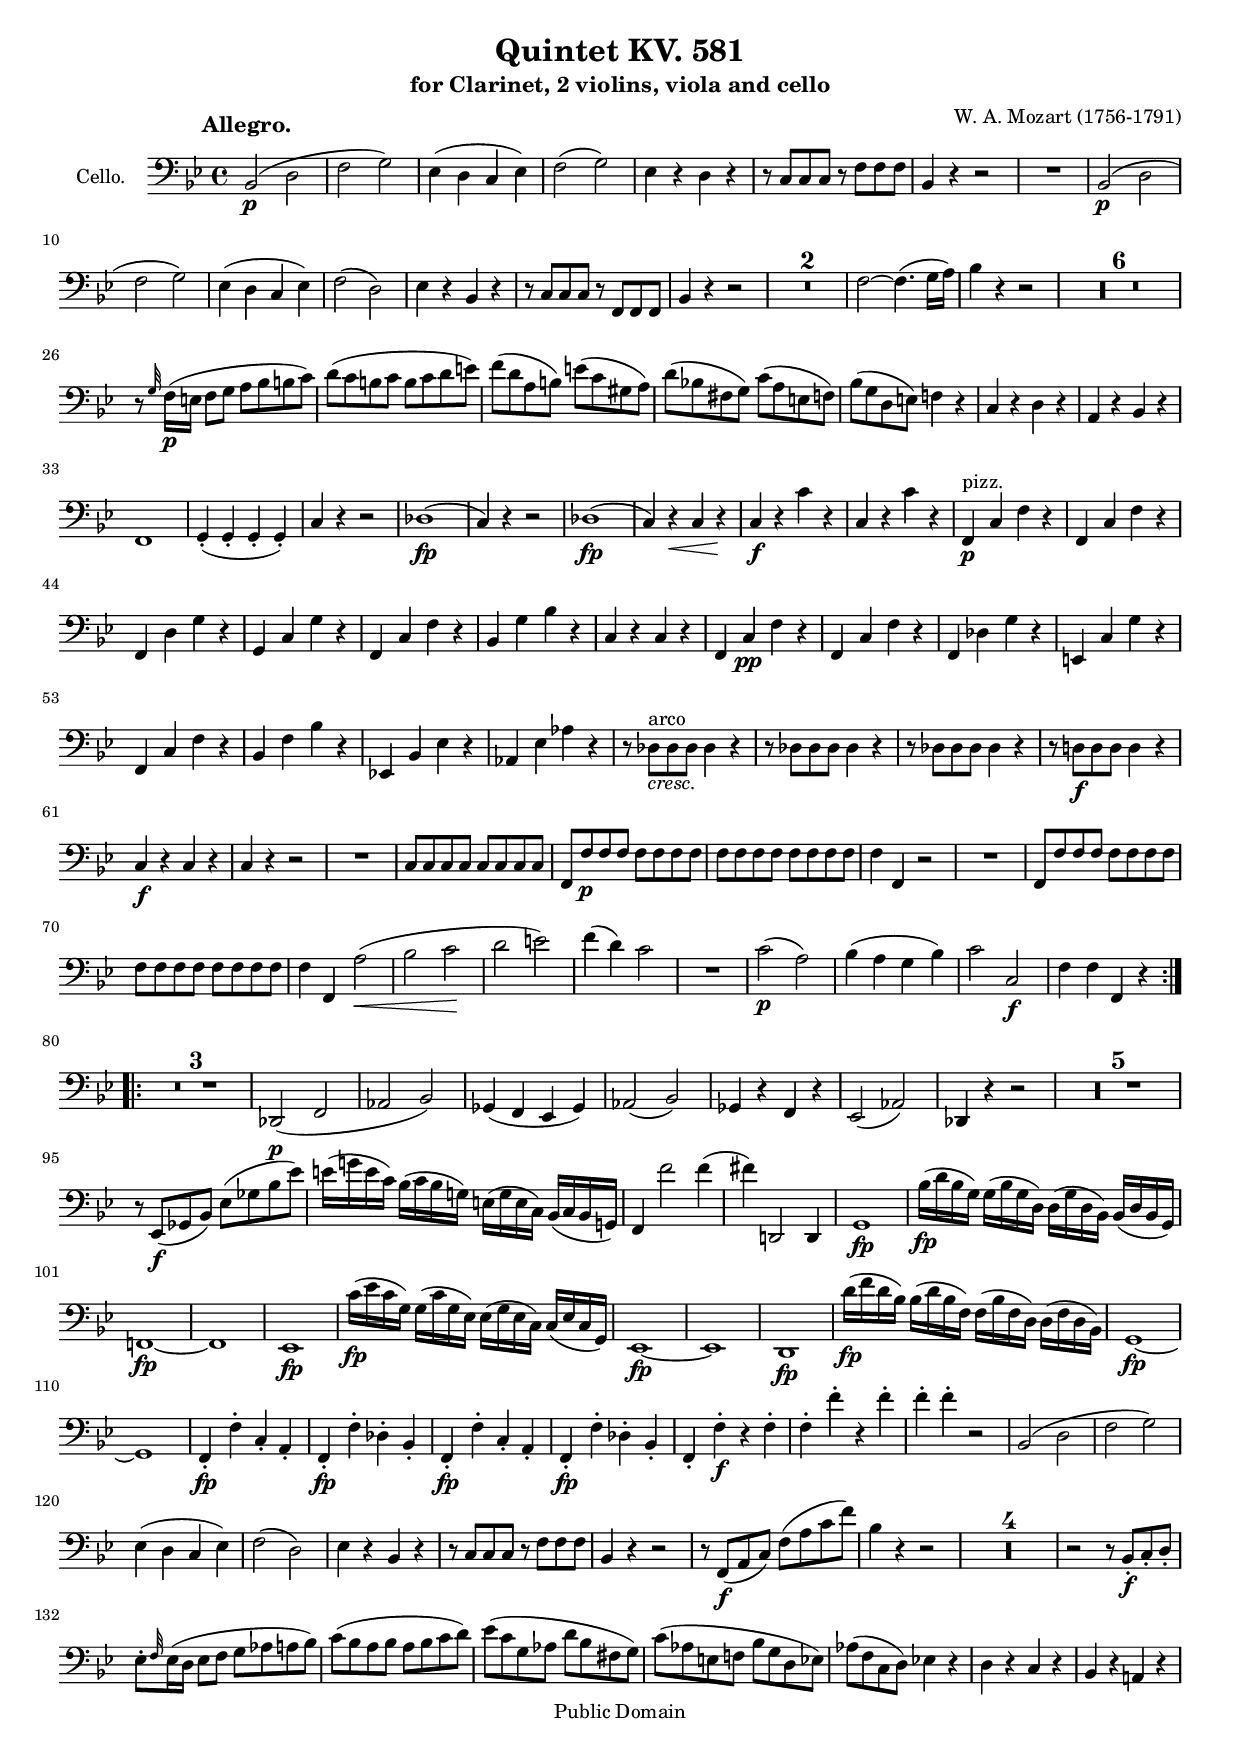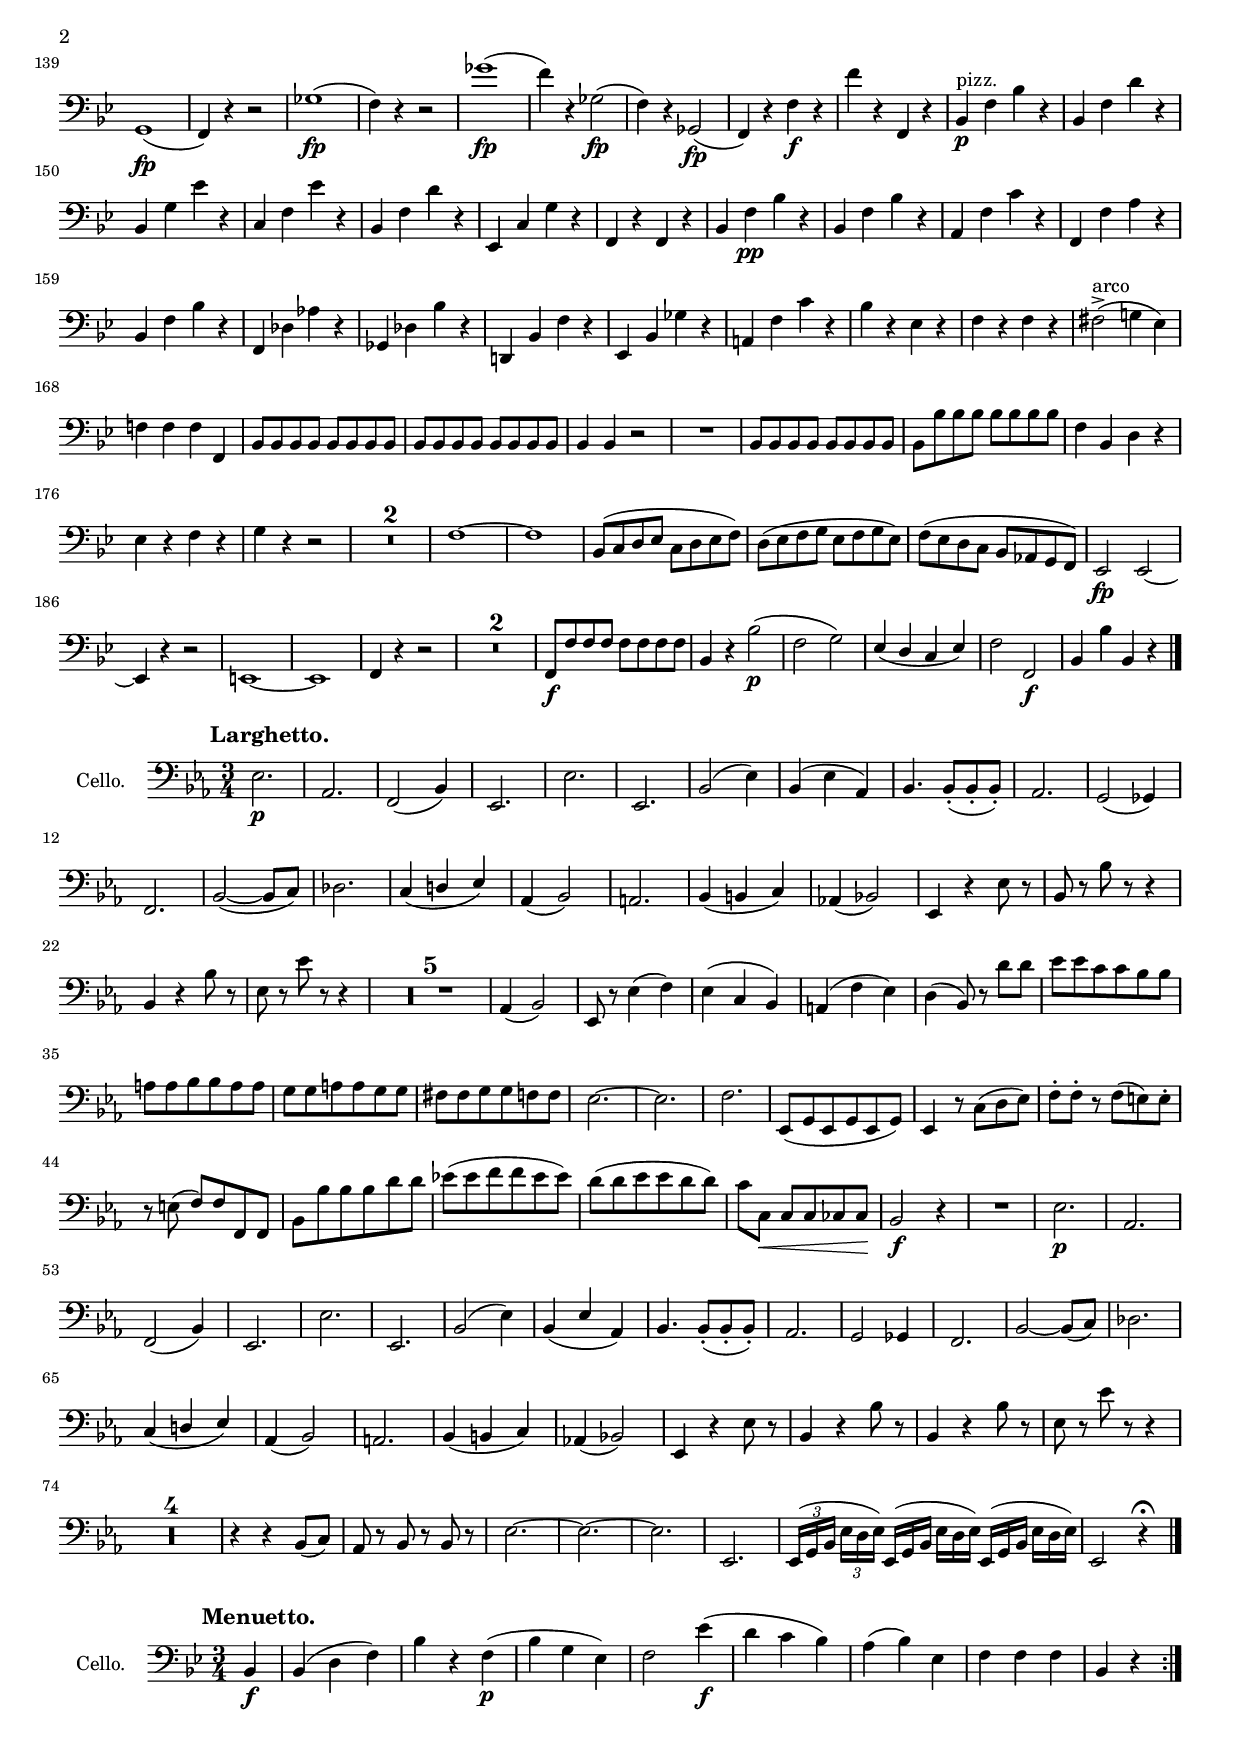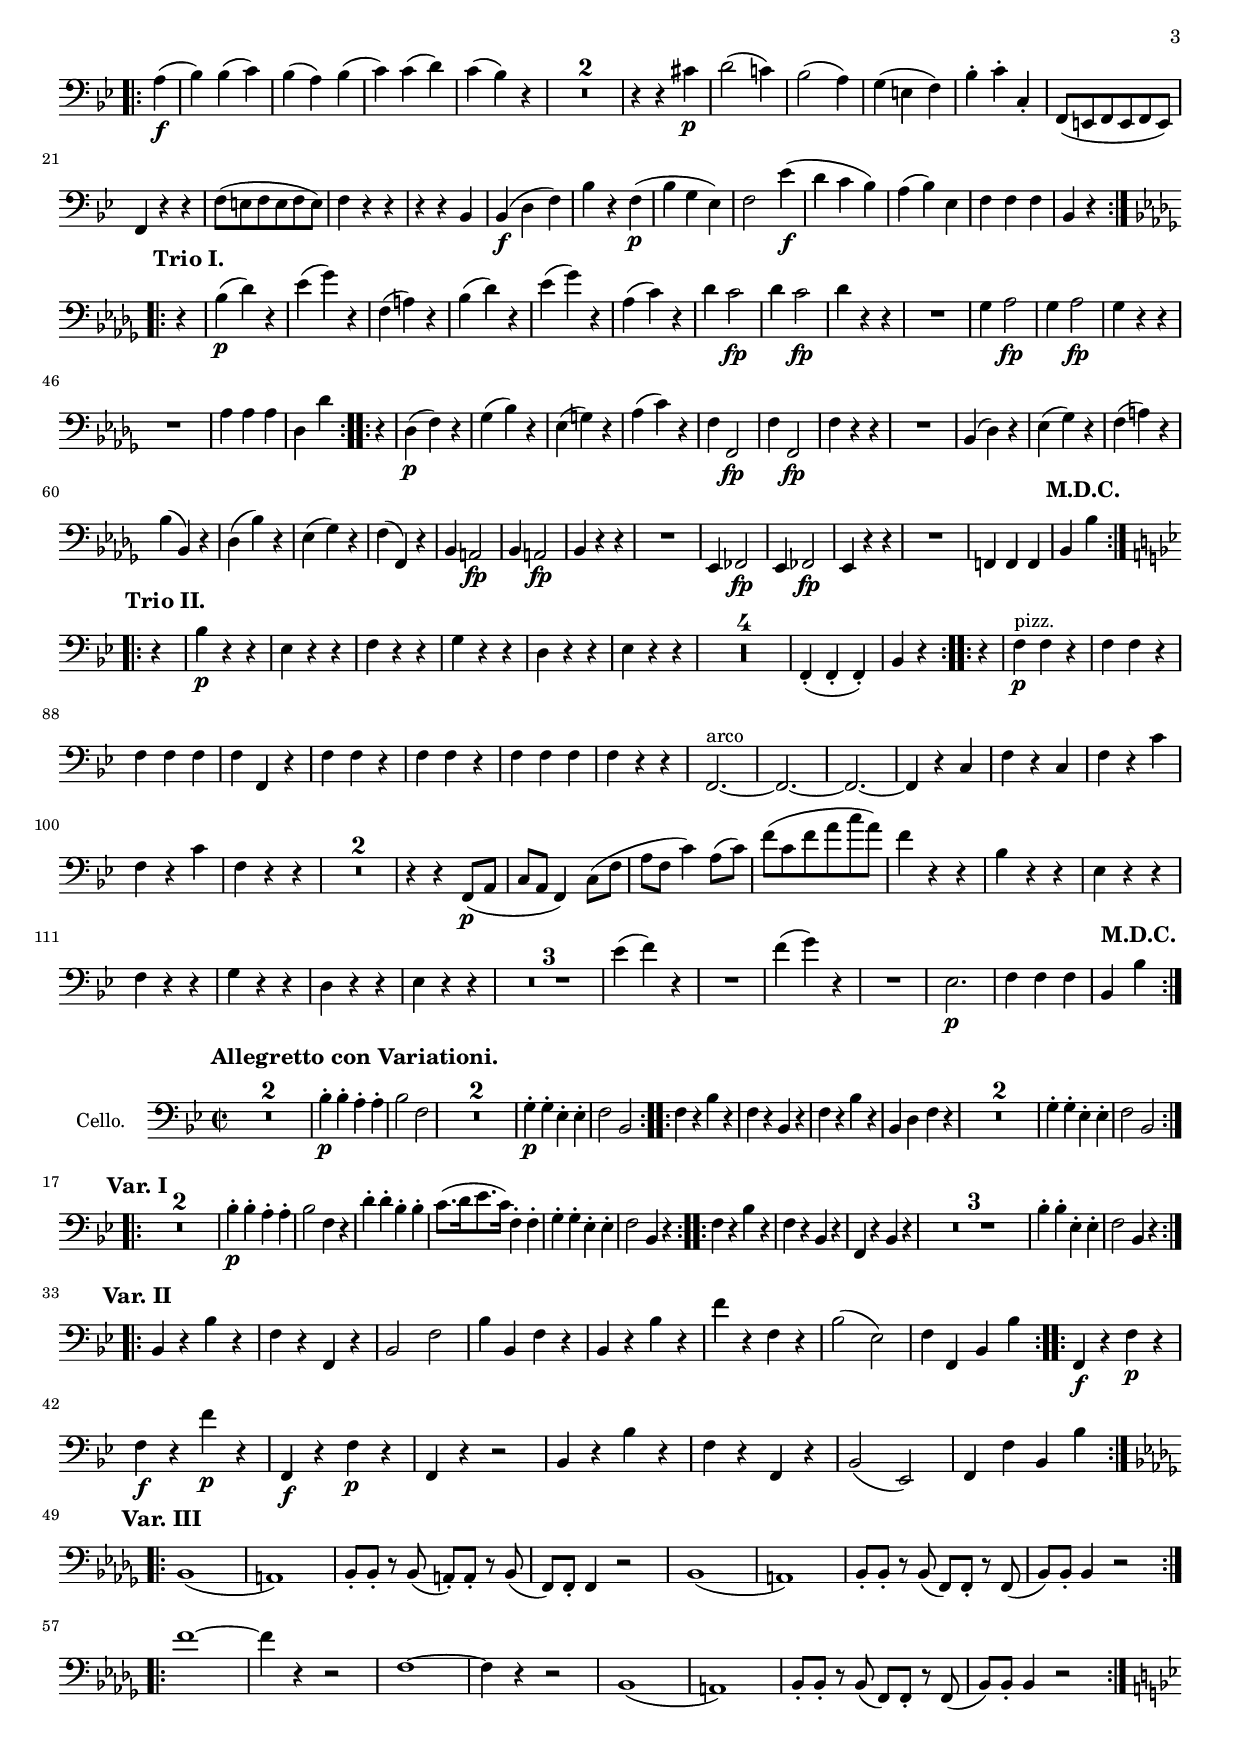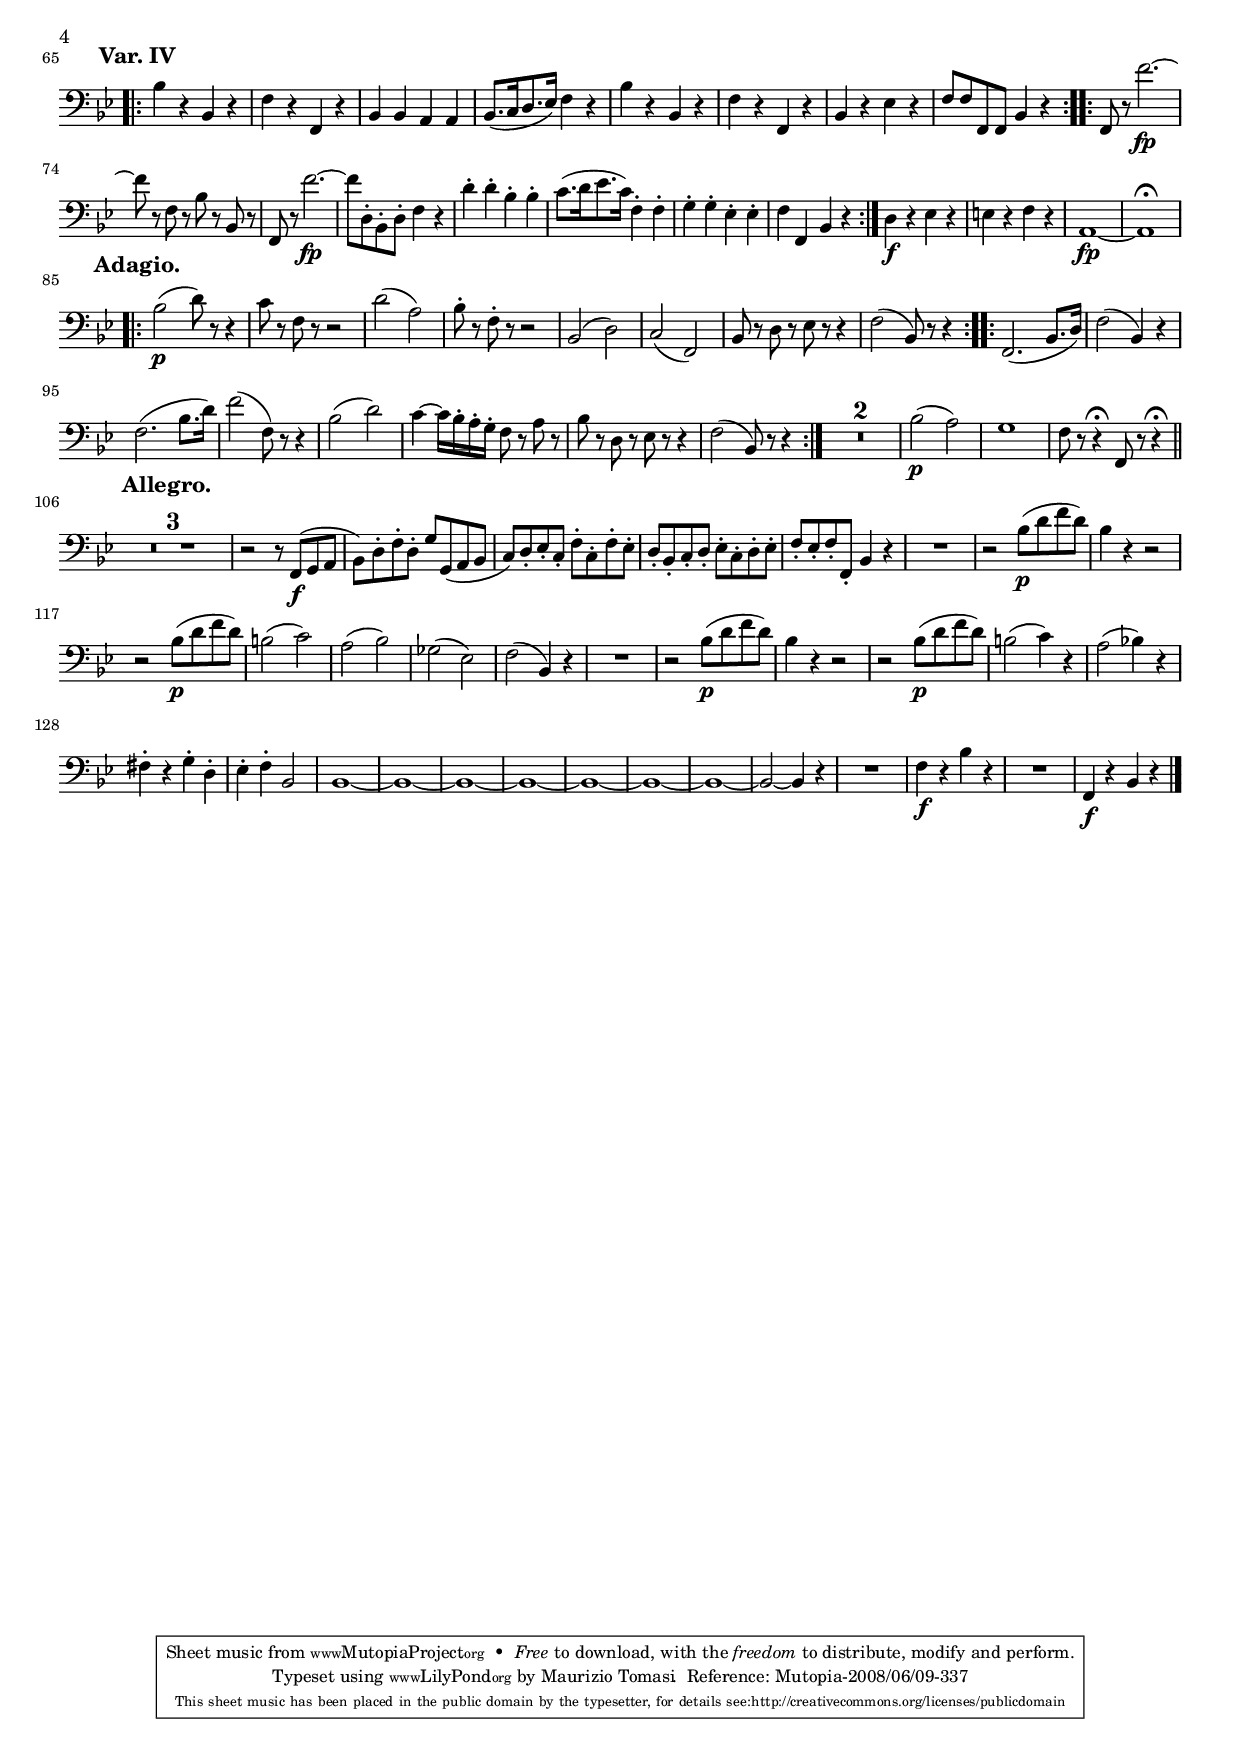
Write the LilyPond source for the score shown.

%%% -*- LilyPond -*-

\version "2.10.10"

\include "defs.ly"

#(set-global-staff-size 17)

#(ly:set-option 'old-relative)
%%% -*- LilyPond -*-

\version "2.10.10"

celloFirstMov =  \relative a, {
    \key a \major
    \clef bass

    \noTupletBracket
    \set tupletSpannerDuration = #(ly:make-moment 1 4)

    \repeat volta 2 {
	a2(\p cis
	| e  fis)
	| d4( cis b  d)
	| e2(  fis)
	| d4 r cis r
	| r8  b[ b b] r  e[ e e]
	| a,4 r r2
	| R1
	| a2(\p cis

%%% 10
	| e  fis)
	| d4( cis b  d)
	| e2(  cis)
	| d4 r a r
	| r8  b[ b b] r  e,[ e e]
	| a4 r r2
	| R1*2
	| e'2 ~ e4.(  fis16[  gis)]
	| a4 r r2

%%% 20
	| R1*6
	| r8 \grace {
\override Stem   #'stroke-style = #"grace"
   \cue fis32 
  \revert Stem #'stroke-style }
  e16[(\p dis]  e8[ fis]  gis[ a ais  b)]
	|  cis[( b ais b]  ais[ b cis  dis)]
	|  e[( cis gis  ais)]  dis[( b fisis  gis)]
	|  cis[( a! eis  fis)]  b[( gis dis  e)]

%%% 30
	|  a[( fis cis  dis)] e!4 r
	| b r cis r
	| gis r a r
	| e1
	| fis4(-. fis-. fis-.  fis)-.
	| b r r2
	| c1(\fp
	|  b4) r r2
	| c1(\fp
	|  b4) r \< b  r\!

%%% 40
	| b\f r b' r
	| b, r b' r
	| e,,\p^\markup { pizz. } b' e r
	| e, b' e r
	| e, cis' fis r
	| fis, b fis' r
	| e, b' e r
	| a, fis' a r
	| b, r b r
	| e, b'\pp e r

%%% 50
	| e, b' e r
	| e, c' fis r
	| dis, b' fis' r
	| e, b' e r
	| a, e' a r
	| d,,! a' d r
	| g, d' g r
	| r8  c,[_\markup { \raise #-0.5 { \italic cresc. } }^\markup { arco }
              c c] c4 r
	| r8  c[ c c] c4 r
	| r8  c[ c c] c4 r

%%% 60
	| r8  cis![\f cis cis] cis4 r
	| b4\f r b r
	| b r r2
	| R1
	|  b8[ b b b]  b[ b b b]
	|  e,[ e'\p e e]  e[ e e e]
	|  e[ e e e]  e[ e e e]
	| e4 e, r2
	| R1
	|  e8[ e' e e]  e[ e e e]

%%% 70
	|  e[ e e e]  e[ e e e]
	| e4 e, gis'2( \<
	| a  b\!
	| cis  dis)
	| e4(  cis) b2
	| R1
	| b2(\p  gis)
	| a4( gis fis  a)
	| b2 b,\f
	| e4 e e, r
    }

    \repeat volta 2 {
        R1*3
	| \lowerDynamics c2(\p e
	| g  a)
	| f4( e d  f)
	| g2(  a)
	| f4 r e r
	| d2(  g)
	| c,4r r2

%%% 90
	| R1*5
	| r8  d8[(\f f  a)]  d[( f a  d)]
	|  dis16[( fis! dis  b)]  a[( b a  fis!)]  dis[( fis dis  b)]  a[( b a  fis!)]
	| e4 e''2 e4(
	|  eis) cis,,!2 cis4
	| fis1\fp

%%% 100
	|  a'16[(\fp cis a  fis)]  fis[( a fis  cis)] 
           cis[( fis cis  a)]  a[( cis a  fis)]
	| e!1\fp ~
	| e
	| d\fp
	|  b''16[(\fp d b  fis)]  fis[( b fis  d)]  d[( fis d  b)]  b[( d b  fis)]
	| d1\fp ~
	| d
	| cis\fp
	|  cis''16[(\fp e cis  a)]  a[( cis a  e)]  e[( a e  cis)]  cis[( e cis  a)]
	| fis1\fp ~

%%% 110
	| fis
	| e4-.\fp e'-. b-. gis-.
	| e-.\fp e'-. c-. a-.
	| e-.\fp e'-. b-. gis-.
	| e-.\fp e'-. c-. a-.
	| e-.\parentSF e'-.\f r e-.
	| e-. e'-. r e-.
	| e-. e-. r2

%%% 120
	| a,,2( cis
	| e  fis)
	| d4( cis b  d)
	| e2(  cis)
	| d4 r a r
	| r8  b[ b b] r  e[ e e]
	| a,4 r r2
	| r8  e[(\f gis  b)]  e[( gis b  e)]
	| a,4 r r2
	| R1*4

%%% 131
	| r2 r8  a,8[-.\f b-. cis-.]
	|  d[-. \grace {
\override Stem   #'stroke-style = #"grace"
   \cue e32 
  \revert Stem #'stroke-style }
 d16( cis]  d8[ e]  fis[ g gis  a)]
	|  b[( a gis a]  gis[ a b  cis)]
	|  d[( b fis g]  cis[ a eis  fis)]
	|  b[( g dis e!]  a[ fis cis  d)]
	|  g[( e b  cis)] d!4 r
	| cis r b r
	| a r gis! r
	| \lowerDynamics fis1(\fp

%%% 140
	|  e4) r r2
	| f'1(\fp
	|  e4) r r2
	| f'1(\fp
	|  e4) r f,2(\fp
	|  e4) r f,2(\fp
	|  e4) r e'\f r
	| e' r e,, r
	| a\p^\markup { pizz. } e' a r
	| a, e' cis' r

%%% 150
	| a, fis' d' r
	| b, e d' r
	| a, e' cis' r
	| d,, b' fis' r
	| e, r e r
	| a e'\pp a r
	| a, e' a r
	| gis, e' b' r
	| e,, e' gis r
	| a, e' a r

%%% 160
	| e, c' g' r
	| f, c' a' r
	| cis,,! a' e' r
	| d, a' f' r
	| gis,! e' b' r
	| a r d, r
	| e r e r
	| eis2(->^\markup { arco } fis!4  d)
	| e! e e e,
	|  a8[ a a a]  a[ a a a]

%%% 170
	|  a[ a a a]  a[ a a a]
	| a4 a r2
	| R1
	|  a8[ a a a]  a[ a a a]
	|  a[ a' a a]  a[ a a a]
	| e4 a, cis r
	| d r e r
	| fis r r2
	| R1*2

%%% 180
	| e1 ~
	| e
	|  a,8[( b cis d]  b[ cis d  e)]
	|  cis[( d e fis]  d[ e fis  d)]
	|  e[( d cis b]  a[ g fis  e)]
	| d2\fp d ~
	| d4 r r2
	| dis1 ~
	| dis
	| e4\parentF r r2

%%% 190
	| R1*2
	|  e8[\f e' e e]  e[ e e e]
	| a,4 r a'2(\p
	| e  fis)
	| \stemUp \slurDown d4( cis b  d) \stemNeutral \slurNeutral
	| e2 e,\f
	| a4 a' a, r
    }
}


\score {
    \context Staff <<
        \override Score.BarNumber   #'padding = #3
	\set Score.skipBars = ##t
	\set Staff.autoBeaming = ##f
        \set Staff.midiInstrument = #"cello"
	\set Staff.instrumentName = "Cello."

	\time 4/4

	\transpose a bes {\celloFirstMov}
	\context Voice = "markings" { \markingsI }
    >>

    
%  \midi {
%    \context {
%      \Score
%      tempoWholesPerMinute = #(ly:make-moment 120 4)
%      }
%    }



    \layout { }
}

#(ly:set-option 'old-relative)
%%% -*- LilyPond -*-

\version "2.10.10"

celloSecondMov =  \relative d {
    \key d \major
    \clef bass

    \noTupletBracket
    \set tupletSpannerDuration = #(ly:make-moment 1 8)

    d2.\p
    | g,
    | e2(  a4)
    | d,2.
    | d'
    | d,
    | a'2(  d4)
    | a( d  g,)
    | a4.  a8[(-. a-.  a)-.]
    | g2.
    | fis2(  f4)
    | e2.
    | a2( ~  a8[  b)]
    | c2.
    | \slurDown \stemUp b4( cis!  d) \slurNeutral \stemNeutral
    | g,(  a2)
    | gis2.
    | a4( ais  b)
    | g!(  a!2)
    | d,4 r d'8 r
    | a r a' r r4
    | a,4 r a'8 r
    | d, r d' r r4
    | R2.*5
    | g,,4(  a2)

%%% 30
    | d,8 r d'4(  e)
    | d( b  a)
    | gis( e'  d)
    | cis(  a8) r  cis'[ cis]
    |  d[ d b b a a]
    |  gis[ gis a a gis gis]
    |  fis[ fis gis gis fis fis]
    |  eis[ eis fis fis e e]
    | d2. ~
    | d

%%% 40
    | e
    |  d,8[( fis d fis d  fis)]
    | d4 r8  b'[( cis  d)]
    |  e[-. e-.] r  e[(  dis) dis-.]
    | r dis(   e)[ e e, e]
    |  a[ a' a a cis cis]
    |  d![( d e e d  d)]
    |  cis[( cis d d cis  cis)]
    |  b[ b, \<]  b[ b bes  bes\!]
    | a2\f r4

%%% 50
    | R2.
    | d2.\p
    | g,
    | e2(  a4)
    | d,2.
    | d'
    | d,
    | a'2(  d4)
    | \stemUp a( d  g,) \stemNeutral
    | a4.  a8[(-. a-.  a)-.]

%%% 60
    | g2.
    | fis2 f4
    | e2.
    | a2 ~  a8[(  b)]
    | c2.
    | \slurDown \stemUp b4( cis!  d) \slurNeutral \stemNeutral
    | g,(  a2)
    | gis2.
    | a4( ais  b)
    | g!(  a!2)

%%% 70
    | d,4 r d'8 r
    | a4 r a'8 r
    | a,4 r a'8 r
    | d, r d' r r4
    | R2.*4
    | r4 r  a,8[(  b)]
    | g r a r a r

%%% 80
    | d2. ~
    | d ~
    | d
    | d,
    | \times 2/3 {  d16[( fis a]  d[ cis  d)] \noTupletNum
                    d,[( fis a]  d[ cis  d)] 
                    d,[( fis a]  d[ cis  d)] }
    | d,2 r4\fermata
}


\score {
    \context Staff <<
        \override Score.BarNumber   #'padding = #3
	\set Score.skipBars = ##t
	\set Staff.autoBeaming = ##f
        \set Staff.midiInstrument = #"cello"
	\set Staff.instrumentName = "Cello."

	\time 3/4

	\transpose a bes {\celloSecondMov}
	\context Voice = "markings" { \markingsII }
    >>

    
%  \midi {
%    \context {
%      \Score
%      tempoWholesPerMinute = #(ly:make-moment 55 4)
%      }
%    }



    \layout { }
}

#(ly:set-option 'old-relative)
%%% -*- LilyPond -*-

\version "2.10.10"

celloThirdMov =  \relative a, {
    \key a \major
    \clef bass

    \noTupletBracket
    \set tupletSpannerDuration = #(ly:make-moment 1 8)

    \repeat volta 2 {
	a4\f
	| a( cis  e)
	| a r e(\p
	| a fis  d)
	| e2 d'4(\f
	| cis b  a)
	| gis(  a) d,
	| e e e
	| a, r
    }

    \repeat volta 2 {
	gis'(\f
	|  a) a(  b)

% 10
	| a(  gis) a(
	|  b) b(  cis)
	| b(  a) r
	| R2.*2
	| r4 r bis\p
	| cis2(  b!4)
	| a2(  gis4)
	| fis( dis  e)
	| a-. b-. b,-.

% 20
	|  e,8[( dis e dis e  dis)]
	| e4 r r
	|  e'8[( dis e dis e  dis)]
	| e4 r r
	| r r a,
	| a(\f cis  e)
	| a r e(\p
	| a fis  d)
	| e2 d'4(\f
	| cis b  a)

%%% 30
	| gis(  a) d,
	| e e e
	| a, r
    }

    % Trio. I

    \break
    \key a \minor

    \repeat volta 2 {
        r
	| a'4(\p  c) r
	| d(  f) r
	| e,(  gis) r
	| a(  c) r
	| d(  f) r
	| g,(  b) r
	| c b2\fp

%%% 40
	| c4 b2\fp
	| c4 r r
	| R2.
	| f,4 g2\fp
	| f4 g2\fp
	| f4 r r
	| R2.
	| g4 g g
	| c, c'
    }

    \repeat volta 2 {
        r
	| c,(\p  e) r

%%% 50
	| f(  a) r
	| d,(  fis) r
	| g(  b) r
	| e, e,2\fp
	| e'4 e,2\fp
	| e'4 r r
	| R2.
	| a,4(  c) r
	| d(  f) r
	| e(  gis) r

%%% 60
	| a(  a,) r
	| c(  a') r
	| d,(  f) r
	| e(  e,) r
	| a gis2\fp
	| a4 gis2\fp
	| a4 r r
	| R2.
	| d,4 es2\fp
	| d4 es2\fp

%%% 70
	| d4 r r
	| R2.
	| e!4 e e
	| a a'
    }

    % Trio II

    \break
    \key a \major

    \repeat volta 2 {
        r4
	| a\p r r
	| d, r r
	| e r r
	| fis r r
	| cis r r
	| d r r

%%% 80
	| R2.*4
	| e,4(-. e-.  e)-.
	| a r
    }

    \repeat volta 2 {
        r
	| e'\p^\markup { pizz. } e r
	| e e r
	| e e e 
	| e e, r

%%% 90
	| e' e r
	| e e r
	| e e e
	| e r r
	| e,2.^\markup { arco } ~
	| e ~
	| e ~
	| e4 r b'
	| e r b
	| e r b'

%%% 100
        | e, r b'
	| e, r r
	| R2.*2
	| r4 r  e,8[(\p gis]
	|  b[ gis]  e4)  b'8[( e]
	|  gis[ e]  b'4)  gis8[(  b)]
	|  e[( b e gis b  gis)]
	| e4r r
	| a, r r

%%% 110
	| d, r r
	| e r r
	| fis r r
	| cis r r
	| d r r
	| R2.*3
	| d'4(\rf  e) r
	| R2.

%%% 120
	| e4(\rf  fis) r
	| R2.
	| d,2.\p
	| e4 e e
	| a, a'
    }
}


\score {
    \context Staff <<
        \override Score.BarNumber   #'padding = #3
	\set Score.skipBars = ##t
	\set Staff.autoBeaming = ##f
        \set Staff.midiInstrument = #"cello"
	\set Staff.instrumentName = "Cello."

	\time 3/4
	\partial 4

	\transpose a bes {\celloThirdMov}
	\context Voice = "markings" { \markingsIII }
	\context Voice=markingsBis { \markingsIIIbis }
    >>

    
%  \midi {
%    \context {
%      \Score
%      tempoWholesPerMinute = #(ly:make-moment 140 4)
%      }
%    }



    \layout { }
}

#(ly:set-option 'old-relative)
%%% -*- LilyPond -*-

\version "2.10.10"

celloFourthMov =  \relative a {
    \key a \major
    \clef bass

    \noTupletBracket
    \set tupletSpannerDuration = #(ly:make-moment 1 4)

    \repeat volta 2 {
	R1*2
	| a4-.\p a-. gis-. gis-.
	| a2 e
	| R1*2
	| fis4-.\p fis-. d-. d-.
	| e2 a,
    }

    \repeat volta 2 {
	| e'4 r a r

%%% 10
	| e r a, r
	| e' r a r
	| a, cis e r
	| R1*2
	| fis4-. fis-. d-. d-.
	| e2 a,
    }

    % Var. I

    \repeat volta 2 {
        | R1*2
	| a'4-.\p a-. gis-. gis-.

%%% 20
	| a2 e4 r
	| cis'-. cis-. a-. a-.
	|  b8.[( cis16 d8.  b16)] e,4-. e-.
	| fis-. fis-. d-. d-.
	| e2 a,4 r
    }

    \repeat volta 2 {
        | e'4 r a r
	| e r a, r
	| e r a r
	| R1*3

%%% 31
	| a'4-. a-. d,-. d-.
	| e2 a,4 r
    }

    % Var. II

    \repeat volta 2 {
        | a r a' r
	| e r e, r
	| a2 e'
	| a4 a, e' r
	| a, r a' r
	| e' r e, r
	| a2(  d,)

%%% 40
	| e4 e, a a'
    }

    \repeat volta 2 {
        | e,\f r e'\p r
	| e\f r e'\p r
	| e,,\f r e'\p r
	| e, r r2
	| a4 r a' r
	| e r e, r
	| a2(  d,)
	| e4 e' a, a'
    }

    % Var. III

    \key a \minor

    \repeat volta 2 {
        | a,1(

%%% 50
	|  gis)
	|  a8[-. a-.] r a(   gis)[-. gis-.] r a(
	|   e)[ e-.] e4r2
	| a1(
	|  gis)
	|  a8[-. a-.] r a(   e)[ e-.] r e(
	|   a)[ a-.] a4 r2
    }

    \repeat volta 2 {
        | e''1 ~
	| e4 r r2
	| e,1 ~

%%% 60
	| e4 r r2
	| a,1(
	|  gis)
	|  a8[-. a-.] r a8(   e)[ e-.] r e(
	|   a)[ a-.] a4 r2
    }

    % Var. IV

    \key a \major

    \repeat volta 2 {
        | a'4 r a, r
	| e'r e, r
	| a a gis gis
	|  a8.[( b16 cis8.  d16)] e4 r
	| a4 r a, r

%%% 70
	| e' r e, r
	| a r d r
	|  e8[ e e, e] a4 r
    }

    \repeat volta 2 {
        | e8 r e''2.\fp ~
	| e8 r e, r a r a, r
	| e r e''2.\fp ~
	|  e8[ cis,-. a-. cis-.] e4r
	| cis'-. cis-. a-. a-.
	|  b8.[( cis16 d8.  b16)] e,4-. e-.
	| fis-. fis-. d-. d-.

%%% 80
	| e e, a r
    }

    cis\f r d r
    | dis r e r
    | gis,1\fp ~
    | gis\fermata

    % Var. V

    \repeat volta 2 {
        | a'2(\p  cis8) r r4
	| b8 r e, r r2
	| cis'2(  gis)
	| a8-. r e-. r r2
	| a,2(  cis)

%%% 90
	| b(  e,)
	| a8 r cis r d r r4
	| e2(  a,8) r r4
    }

    \repeat volta 2 {
        | e2.(  a8.[  cis16)]
	| e2(  a,4) r
	| e'2.(  a8.[  cis16)]
	| e2(  e,8) r r4
	| a2(  cis)
	| b4 ~  b16[ a-. gis-. fis-.] e8 r gis r
	| a r cis, r d r r4

%%% 100
	| e2(  a,8) r r4
    }

    | R1*2
    | a'2(\p  gis)
    | fis1
    | e8 r r4\fermata e,8 r r4\fermata
    
    % Coda

    R1*3
    | r2 r8  e[(\f fis gis]
    |   a)[ cis-. e-. cis-.]  fis[ fis,( gis a]
    |   b)[ cis-. d-. b-.]  e[-. b-. e-. d-.]
    |  cis[-. a-. b-. cis-.]  d[-. b-. cis-. d-.]
    |  e[-. d-. e-. e,-.] a4 r
    | R1
    | r2  a'8[(\p cis e  cis)]
    | a4 r r2
    | r2  a8[(\p cis e  cis)]
    | ais2(  b)
    | gis(  a)
    | f(  d)
    | e(  a,4) r
    | R1
    | r2  a'8[(\p cis e  cis)]
    | a4 r r2
    | r2  a8[(\p cis e  cis)]
    | ais2(  b4) r
    | gis2(  a!4) r
    | eis-. r fis-. cis-.
    | d-. e-. a,2

%%% 130
    | a1 ~
    | a ~
    | a ~
    | a ~
    | a ~
    | a ~
    | a ~
    | a2 ~ a4 r
    | R1
    | e'4\f r a r

%%% 140
    | R1
    | e,4\f r a r
}


\score {
    \context Staff <<
        \override Score.BarNumber   #'padding = #3
	\set Score.skipBars = ##t
	\set Staff.autoBeaming = ##f
        \set Staff.midiInstrument = #"cello"
	\set Staff.instrumentName = "Cello."

	\time 2/2

	\transpose a bes {\celloFourthMov}
	\context Voice = "markings" { \markingsIV }
    >>

    
%  \midi {
%    \context {
%     \Score
%      tempoWholesPerMinute = #(ly:make-moment 140 4)
%      }
%    }



    \layout { }
}
